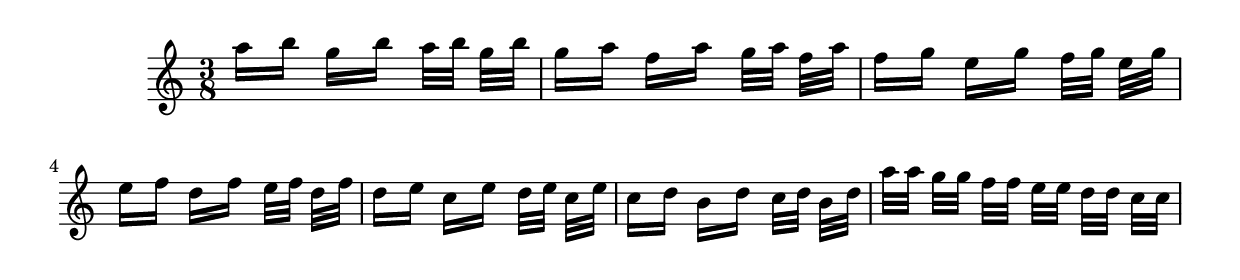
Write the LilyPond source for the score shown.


\header {

texidoc = "Stem lengths take precedence over beam quants: `forbidden'
    quants are only avoided for 32nd beams when they are outside of
    the staff. However, that leads to very long stems, which is even
    worse."

}

\version "2.6.0"

\score {
     \relative c''{ 
\time 3/8
a'16[ b] g[ b]
a32[ b] g[ b] 
g16[ a] f[ a]
g32[ a] f[ a] 
f16[ g] e[ g]
f32[ g] e[ g] 
e16[ f] d[ f]
e32[ f] d[ f] 
d16[ e] c[ e]
d32[ e] c[ e]
c16[ d] b[ d]
c32[ d] b[ d]
a'32[ a] g[ g] f[ f] e[ e] d[ d] c[ c]
}
\layout {  }
}
